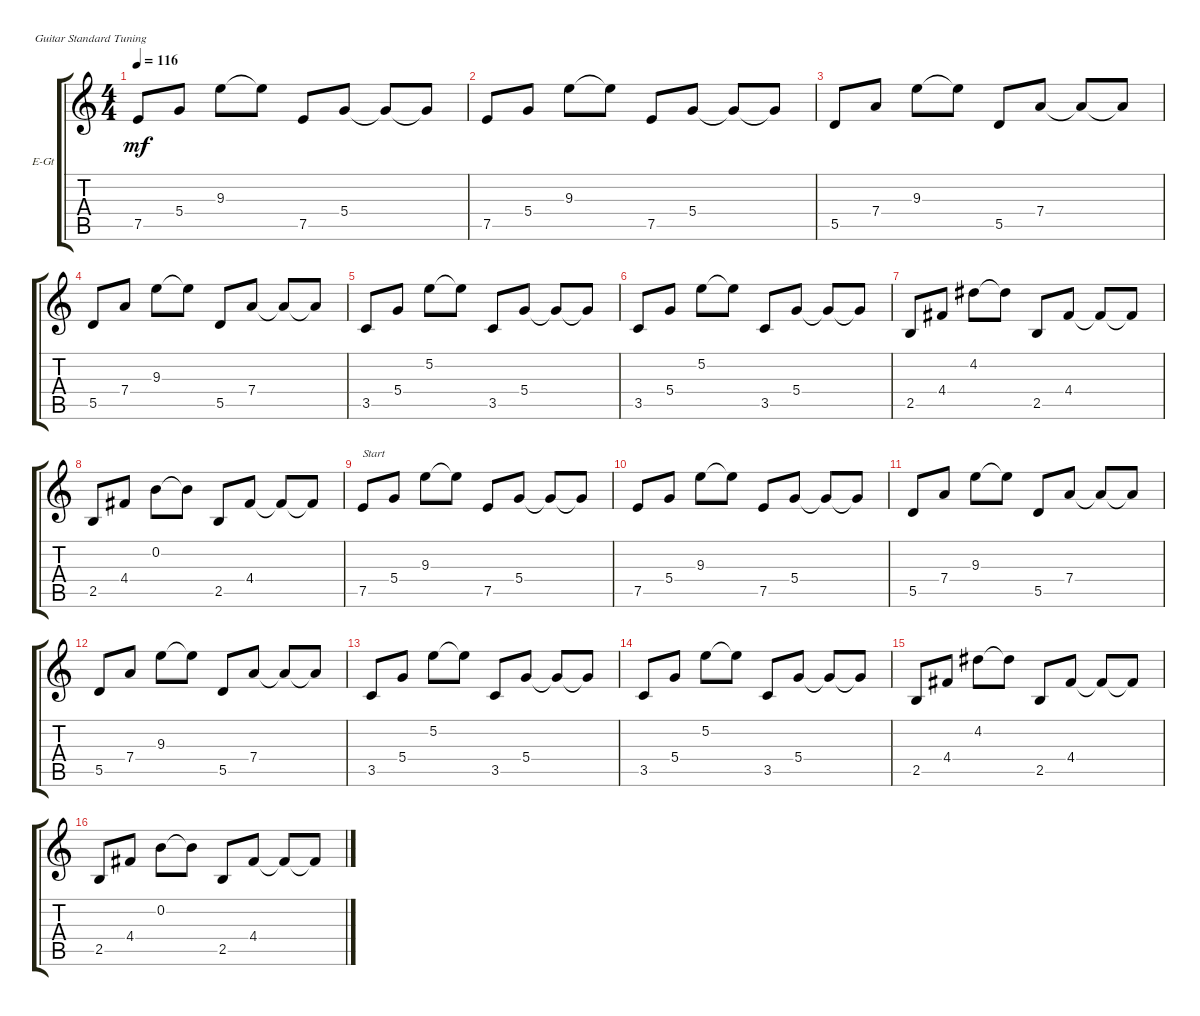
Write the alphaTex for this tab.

\defaultSystemsLayout 4
\bracketExtendMode groupsimilarinstruments
\firstSystemTrackNameOrientation horizontal
\otherSystemsTrackNameOrientation horizontal
\track ("Rhytm Guitar Clean" "E-Gt") {instrument electricguitarclean}
\staff {score tabs}
\tuning (E4 B3 G3 D3 A2 E2)
\ts (4 4)
\tempo 116
\clef g2
\scale
0.487395
\ks c
7.5.8{dy mf instrument electricguitarclean} 5.4.8 9.3.8 9.3{t}.8 7.5.8 5.4.8 5.4{t}.8 5.4{t}.8 |
\scale
0.256303 7.5.8 5.4.8 9.3.8 9.3{t}.8 7.5.8 5.4.8 5.4{t}.8 5.4{t}.8 |
\scale
0.256303 5.5.8 7.4.8 9.3.8 9.3{t}.8 5.5.8 7.4.8 7.4{t}.8 7.4{t}.8 |
\scale
0.333333 5.5.8 7.4.8 9.3.8 9.3{t}.8 5.5.8 7.4.8 7.4{t}.8 7.4{t}.8 |
\scale
0.333333 3.5.8 5.4.8 5.2.8 5.2{t}.8 3.5.8 5.4.8 5.4{t}.8 5.4{t}.8 |
\scale
0.333333 3.5.8 5.4.8 5.2.8 5.2{t}.8 3.5.8 5.4.8 5.4{t}.8 5.4{t}.8 |
\scale
0.333333 2.5.8 4.4.8 4.2.8 4.2{t}.8 2.5.8 4.4.8 4.4{t}.8 4.4{t}.8 |
\scale
0.333333 2.5.8 4.4.8 0.2.8 0.2{t}.8 2.5.8 4.4.8 4.4{t}.8 4.4{t}.8 |
\scale
0.333333 7.5.8{txt "Start"} 5.4.8 9.3.8 9.3{t}.8 7.5.8 5.4.8 5.4{t}.8 5.4{t}.8 |
\scale
0.333333 7.5.8 5.4.8 9.3.8 9.3{t}.8 7.5.8 5.4.8 5.4{t}.8 5.4{t}.8 |
\scale
0.333333 5.5.8 7.4.8 9.3.8 9.3{t}.8 5.5.8 7.4.8 7.4{t}.8 7.4{t}.8 |
\scale
0.333333 5.5.8 7.4.8 9.3.8 9.3{t}.8 5.5.8 7.4.8 7.4{t}.8 7.4{t}.8 |
\scale
0.333333 3.5.8 5.4.8 5.2.8 5.2{t}.8 3.5.8 5.4.8 5.4{t}.8 5.4{t}.8 |
\scale
0.333333 3.5.8 5.4.8 5.2.8 5.2{t}.8 3.5.8 5.4.8 5.4{t}.8 5.4{t}.8 |
\scale
0.333333 2.5.8 4.4.8 4.2.8 4.2{t}.8 2.5.8 4.4.8 4.4{t}.8 4.4{t}.8 |
\scale
0.333333 2.5.8 4.4.8 0.2.8 0.2{t}.8 2.5.8 4.4.8 4.4{t}.8 4.4{t}.8
